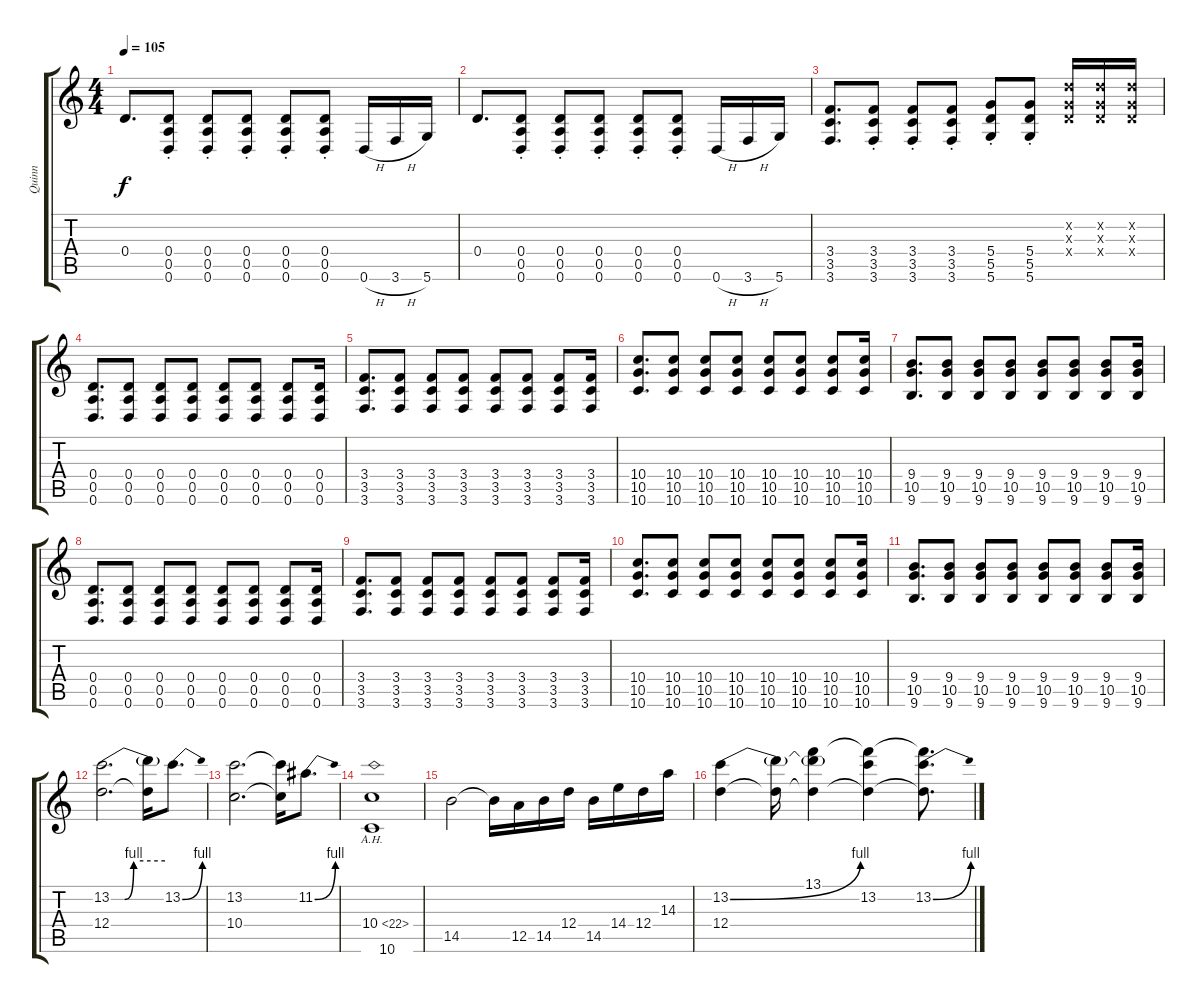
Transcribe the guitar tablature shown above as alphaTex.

\track ("Quinn" "Quinn") {instrument distortionguitar}
\staff {score tabs}
\tuning (E4 B3 G3 D3 A2 D2) {hide}
\ts (4 4)
\tempo 105
\clef g2
\ks c
0.4.8{d dy f} (0.4{st} 0.5{st} 0.6{st}).8 (0.4{st} 0.5{st} 0.6{st}).8 (0.4{st} 0.5{st} 0.6{st}).8 (0.4{st} 0.5{st} 0.6{st}).8 (0.4{st} 0.5{st} 0.6{st}).8 0.6{h}.16 3.6{h}.16 5.6.16 |
0.4.8{d} (0.4{st} 0.5{st} 0.6{st}).8 (0.4{st} 0.5{st} 0.6{st}).8 (0.4{st} 0.5{st} 0.6{st}).8 (0.4{st} 0.5{st} 0.6{st}).8 (0.4{st} 0.5{st} 0.6{st}).8 0.6{h}.16 3.6{h}.16 5.6.16 |
(3.4 3.5 3.6).8{d} (3.4{st} 3.5{st} 3.6{st}).8 (3.4{st} 3.5{st} 3.6{st}).8 (3.4{st} 3.5{st} 3.6{st}).8 (5.4{st} 5.5{st} 5.6{st}).8 (5.4{st} 5.5{st} 5.6{st}).8 (3.2{x} 0.3{x} 0.4{x}).16 (3.2{x} 0.3{x} 0.4{x}).16 (3.2{x} 0.3{x} 0.4{x}).16 |
(0.4 0.5 0.6).8{d} (0.4 0.5 0.6).8 (0.4 0.5 0.6).8 (0.4 0.5 0.6).8 (0.4 0.5 0.6).8 (0.4 0.5 0.6).8 (0.4 0.5 0.6).8 (0.4 0.5 0.6).16 |
(3.4 3.5 3.6).8{d} (3.4 3.5 3.6).8 (3.4 3.5 3.6).8 (3.4 3.5 3.6).8 (3.4 3.5 3.6).8 (3.4 3.5 3.6).8 (3.4 3.5 3.6).8 (3.4 3.5 3.6).16 |
(10.4 10.5 10.6).8{d} (10.4 10.5 10.6).8 (10.4 10.5 10.6).8 (10.4 10.5 10.6).8 (10.4 10.5 10.6).8 (10.4 10.5 10.6).8 (10.4 10.5 10.6).8 (10.4 10.5 10.6).16 |
(9.4 10.5 9.6).8{d} (9.4 10.5 9.6).8 (9.4 10.5 9.6).8 (9.4 10.5 9.6).8 (9.4 10.5 9.6).8 (9.4 10.5 9.6).8 (9.4 10.5 9.6).8 (9.4 10.5 9.6).16 |
(0.4 0.5 0.6).8{d} (0.4 0.5 0.6).8 (0.4 0.5 0.6).8 (0.4 0.5 0.6).8 (0.4 0.5 0.6).8 (0.4 0.5 0.6).8 (0.4 0.5 0.6).8 (0.4 0.5 0.6).16 |
(3.4 3.5 3.6).8{d} (3.4 3.5 3.6).8 (3.4 3.5 3.6).8 (3.4 3.5 3.6).8 (3.4 3.5 3.6).8 (3.4 3.5 3.6).8 (3.4 3.5 3.6).8 (3.4 3.5 3.6).16 |
(10.4 10.5 10.6).8{d} (10.4 10.5 10.6).8 (10.4 10.5 10.6).8 (10.4 10.5 10.6).8 (10.4 10.5 10.6).8 (10.4 10.5 10.6).8 (10.4 10.5 10.6).8 (10.4 10.5 10.6).16 |
(9.4 10.5 9.6).8{d} (9.4 10.5 9.6).8 (9.4 10.5 9.6).8 (9.4 10.5 9.6).8 (9.4 10.5 9.6).8 (9.4 10.5 9.6).8 (9.4 10.5 9.6).8 (9.4 10.5 9.6).16 |
(13.2{be (custom 0 0 15 0 25 4 60 4)} 12.4).2{d} (13.2{t} 12.4{t}).16 13.2{be (bend 0 0 60 4)}.8{d} |
(13.2 10.4).2{d} (13.2{t} 10.4{t}).16 11.2{be (bend 0 0 60 4)}.8{d} |
(10.4{ah 12} 10.6).1 |
14.5.2 14.5{t}.16 12.5.16 14.5.16 12.4.16 14.5.16 14.4.16 12.4.16 14.3.16 |
(13.2{be (bend 0 0 60 4)} 12.4).4 (13.2{t} 12.4{t}).16 (13.1 13.2{t} 12.4{t}).4 (13.1{t} 13.2 12.4{t}).4 (13.1{t} 13.2{be (bend 0 0 60 4)} 12.4{t}).8{d}
